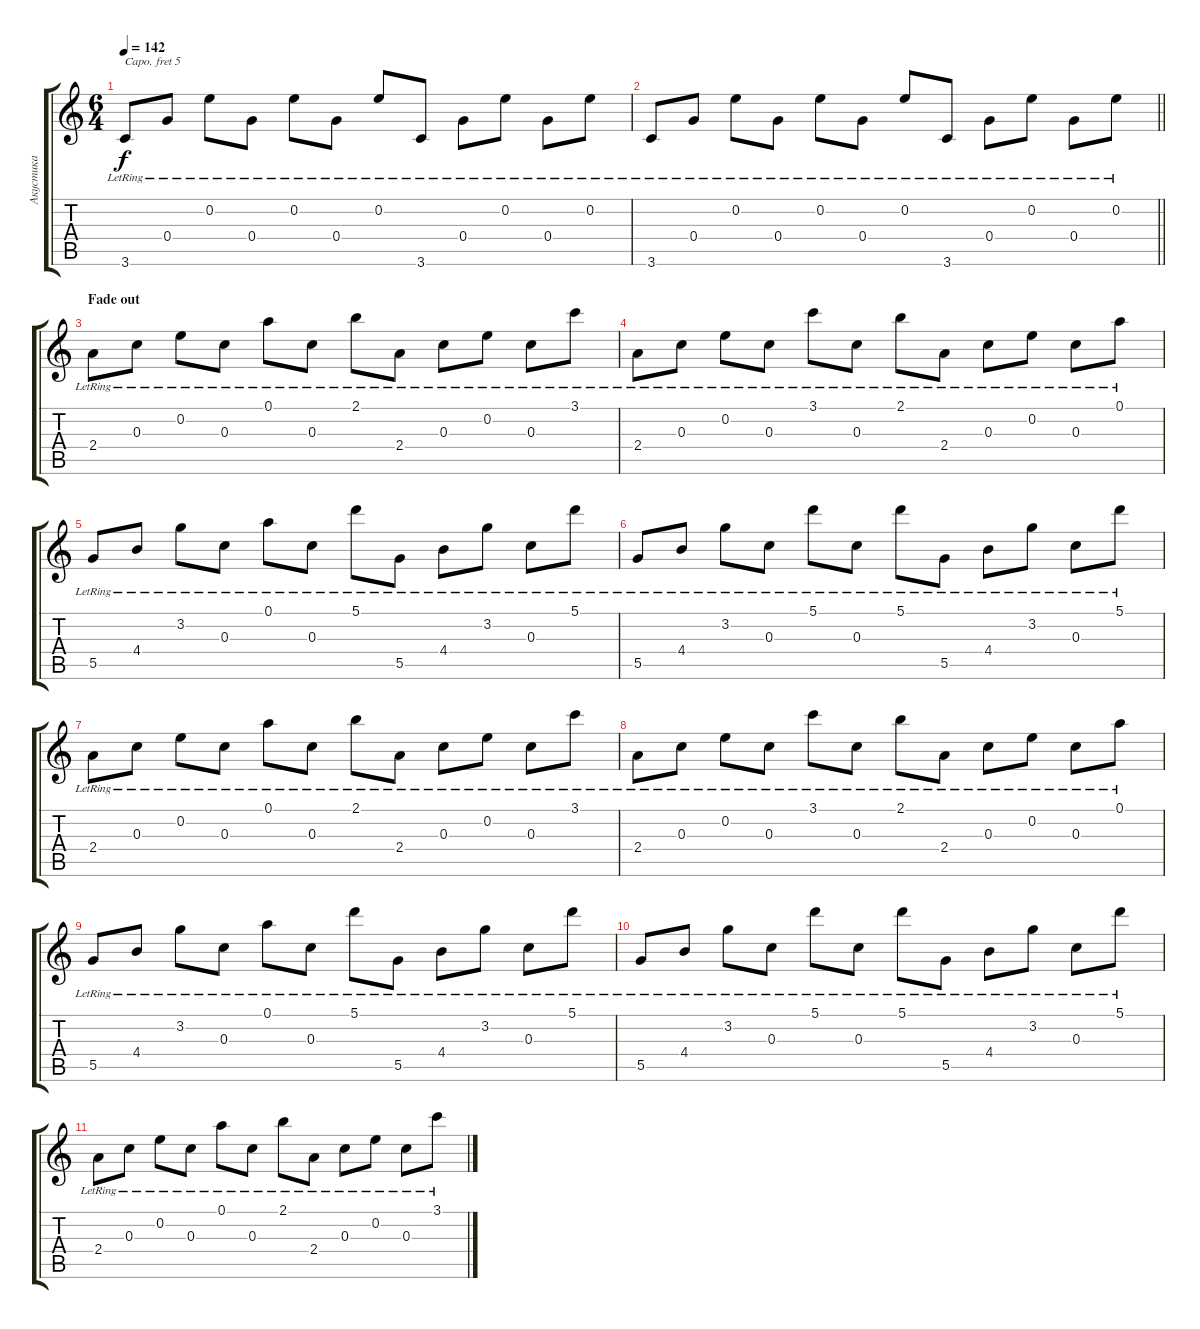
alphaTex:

\track ("Акустика" "Акустика") {instrument acousticguitarsteel}
\staff {score tabs}
\capo 5
\tuning (E4 B3 G3 D3 A2 E2) {hide}
\ts (6 4)
\tempo 142
\clef g2
\ks c
3.6{lr}.8{dy f} 0.4{lr}.8 0.2{lr}.8 0.4{lr}.8 0.2{lr}.8 0.4{lr}.8 0.2{lr}.8 3.6{lr}.8 0.4{lr}.8 0.2{lr}.8 0.4{lr}.8 0.2{lr}.8 |
\barLineRight lightlight
3.6{lr}.8 0.4{lr}.8 0.2{lr}.8 0.4{lr}.8 0.2{lr}.8 0.4{lr}.8 0.2{lr}.8 3.6{lr}.8 0.4{lr}.8 0.2{lr}.8 0.4{lr}.8 0.2{lr}.8 |
\section ("" "Fade out")
2.4{lr}.8{volume 4} 0.3{lr}.8 0.2{lr}.8 0.3{lr}.8 0.1{lr}.8 0.3{lr}.8 2.1{lr}.8 2.4{lr}.8 0.3{lr}.8 0.2{lr}.8 0.3{lr}.8 3.1{lr}.8 |
2.4{lr}.8 0.3{lr}.8 0.2{lr}.8 0.3{lr}.8 3.1{lr}.8 0.3{lr}.8 2.1{lr}.8 2.4{lr}.8 0.3{lr}.8 0.2{lr}.8 0.3{lr}.8 0.1{lr}.8 |
5.5{lr}.8 4.4{lr}.8 3.2{lr}.8 0.3{lr}.8 0.1{lr}.8 0.3{lr}.8 5.1{lr}.8 5.5{lr}.8 4.4{lr}.8 3.2{lr}.8 0.3{lr}.8 5.1{lr}.8 |
5.5{lr}.8{volume 2} 4.4{lr}.8 3.2{lr}.8 0.3{lr}.8 5.1{lr}.8 0.3{lr}.8 5.1{lr}.8 5.5{lr}.8 4.4{lr}.8 3.2{lr}.8 0.3{lr}.8 5.1{lr}.8 |
2.4{lr}.8 0.3{lr}.8 0.2{lr}.8 0.3{lr}.8 0.1{lr}.8 0.3{lr}.8 2.1{lr}.8 2.4{lr}.8 0.3{lr}.8 0.2{lr}.8 0.3{lr}.8 3.1{lr}.8 |
2.4{lr}.8 0.3{lr}.8 0.2{lr}.8 0.3{lr}.8 3.1{lr}.8 0.3{lr}.8 2.1{lr}.8 2.4{lr}.8 0.3{lr}.8 0.2{lr}.8 0.3{lr}.8 0.1{lr}.8 |
5.5{lr}.8{volume 0} 4.4{lr}.8 3.2{lr}.8 0.3{lr}.8 0.1{lr}.8 0.3{lr}.8 5.1{lr}.8 5.5{lr}.8 4.4{lr}.8 3.2{lr}.8 0.3{lr}.8 5.1{lr}.8 |
5.5{lr}.8 4.4{lr}.8 3.2{lr}.8 0.3{lr}.8 5.1{lr}.8 0.3{lr}.8 5.1{lr}.8 5.5{lr}.8 4.4{lr}.8 3.2{lr}.8 0.3{lr}.8 5.1{lr}.8 |
2.4{lr}.8 0.3{lr}.8 0.2{lr}.8 0.3{lr}.8 0.1{lr}.8 0.3{lr}.8 2.1{lr}.8 2.4{lr}.8 0.3{lr}.8 0.2{lr}.8 0.3{lr}.8 3.1{lr}.8
